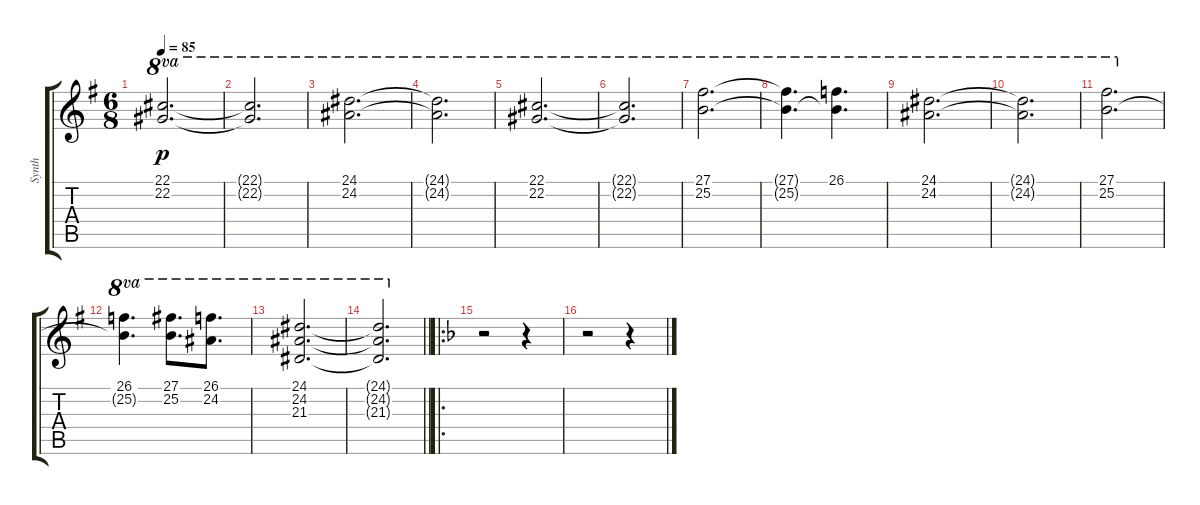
\track ("Synth" "Synth") {instrument synthstrings1}
\staff {score tabs}
\tuning (Eb4 Bb3 Gb3 Db3 Ab2 Db2) {hide}
\ts (6 8)
\tempo 85
\clef g2
\ks g
(22.1 22.2).2{d ot 8va dy p} |
(22.1{t} 22.2{t}).2{d ot 8va} |
(24.1 24.2).2{d ot 8va} |
(24.1{t} 24.2{t}).2{d ot 8va} |
(22.1 22.2).2{d ot 8va} |
(22.1{t} 22.2{t}).2{d ot 8va} |
(27.1 25.2).2{d ot 8va} |
(27.1{t} 25.2{t}).4{d ot 8va} (26.1 25.2{t}).4{d ot 8va} |
(24.1 24.2).2{d ot 8va} |
(24.1{t} 24.2{t}).2{d ot 8va} |
(27.1 25.2).2{d ot 8va} |
(26.1 25.2{t}).4{d ot 8va} (27.1 25.2).8{d ot 8va} (26.1 24.2).8{d ot 8va} |
(24.1 24.2 21.3).2{d ot 8va} |
\barLineRight lightlight
(24.1{t} 24.2{t} 21.3{t}).2{d ot 8va} |
\ro
\ks f
r.2 r.4 |
r.2 r.4
